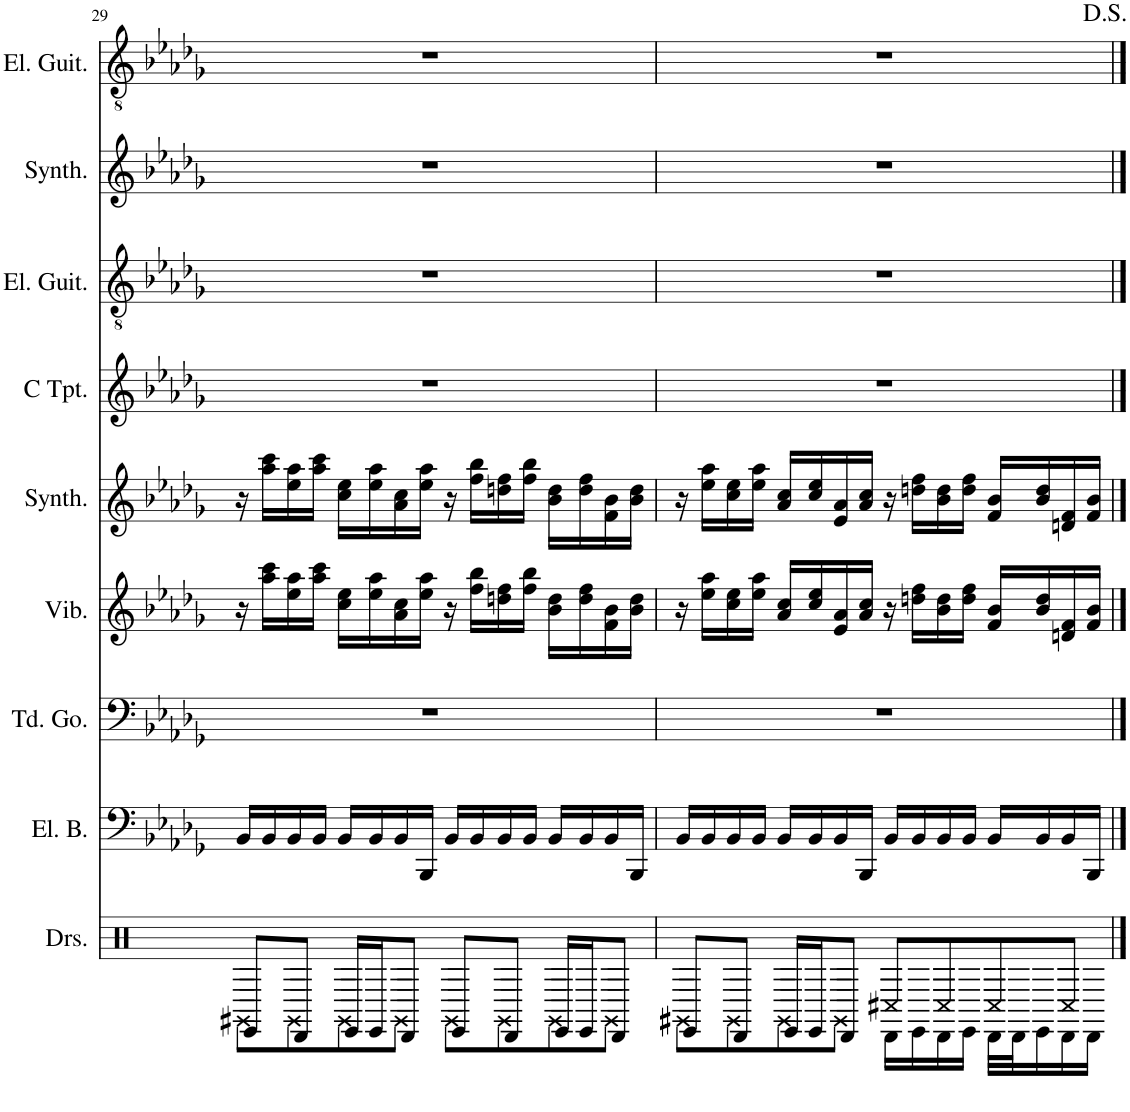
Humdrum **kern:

**kern	**kern	**kern	**kern	**kern	**kern	**kern	**kern	**kern
*part9	*part8	*part7	*part6	*part5	*part4	*part3	*part2	*part1
*staff9	*staff8	*staff7	*staff6	*staff5	*staff4	*staff3	*staff2	*staff1
*I"ドラムセット	*I"エレキベース	*I"チューンドゴング	*I"ビブラフォン	*I"正弦波	*I"C トランペット	*I"エレキギター	*I"オルガン	*I"エレキギター
!!LO:PB:g=z
*clefX	*clefF4	*clefF4	*clefG2	*clefG2	*clefG2	*clefGv2	*clefG2	*clefGv2
*	*Trd7c12	*	*	*	*	*	*	*
*k[]	*k[b-e-a-d-g-]	*k[b-e-a-d-g-]	*k[b-e-a-d-g-]	*k[b-e-a-d-g-]	*k[b-e-a-d-g-]	*k[b-e-a-d-g-]	*k[b-e-a-d-g-]	*k[b-e-a-d-g-]
*M4/4	*M4/4	*M4/4	*M4/4	*M4/4	*M4/4	*M4/4	*M4/4	*M4/4
=29	=29	=29	=29	=29	=29	=29	=29	=29
*^	*	*	*	*	*	*	*	*
8EE/L	8GG#X\L	16BB-/LL	1r	16r	16r	1r	1r	1r	1r
.	.	16BB-/	.	16aa-\ 16ccc\LL	16aa-\ 16ccc\LL	.	.	.	.
8DD/J	8GG\	16BB-/	.	16ee-\ 16aa-\	16ee-\ 16aa-\	.	.	.	.
.	.	16BB-/JJ	.	16aa-\ 16ccc\JJ	16aa-\ 16ccc\JJ	.	.	.	.
16EE/LL	8GG\	16BB-/LL	.	16cc\ 16ee-\LL	16cc\ 16ee-\LL	.	.	.	.
16EE/J	.	16BB-/	.	16ee-\ 16aa-\	16ee-\ 16aa-\	.	.	.	.
8DD/J	8GG\J	16BB-/	.	16a-\ 16cc\	16a-\ 16cc\	.	.	.	.
.	.	16BBB-/JJ	.	16ee-\ 16aa-\JJ	16ee-\ 16aa-\JJ	.	.	.	.
8EE/L	8GG\L	16BB-/LL	.	16r	16r	.	.	.	.
.	.	16BB-/	.	16ff\ 16bb-\LL	16ff\ 16bb-\LL	.	.	.	.
8DD/J	8GG\	16BB-/	.	16ddn\ 16ff\	16ddn\ 16ff\	.	.	.	.
.	.	16BB-/JJ	.	16ff\ 16bb-\JJ	16ff\ 16bb-\JJ	.	.	.	.
16EE/LL	8GG\	16BB-/LL	.	16b-\ 16dd\LL	16b-\ 16dd\LL	.	.	.	.
16EE/J	.	16BB-/	.	16dd\ 16ff\	16dd\ 16ff\	.	.	.	.
8DD/J	8GG\J	16BB-/	.	16f\ 16b-\	16f\ 16b-\	.	.	.	.
.	.	16BBB-/JJ	.	16b-\ 16dd\JJ	16b-\ 16dd\JJ	.	.	.	.
=30	=30	=30	=30	=30	=30	=30	=30	=30	=30
8EE/L	8GG#X\L	16BB-/LL	1r	16r	16r	1r	1r	1r	1r
.	.	16BB-/	.	16ee-\ 16aa-\LL	16ee-\ 16aa-\LL	.	.	.	.
8DD/J	8GG\	16BB-/	.	16cc\ 16ee-\	16cc\ 16ee-\	.	.	.	.
.	.	16BB-/JJ	.	16ee-\ 16aa-\JJ	16ee-\ 16aa-\JJ	.	.	.	.
16EE/LL	8GG\	16BB-/LL	.	16a-/ 16cc/LL	16a-/ 16cc/LL	.	.	.	.
16EE/J	.	16BB-/	.	16cc/ 16ee-/	16cc/ 16ee-/	.	.	.	.
8DD/J	8GG\J	16BB-/	.	16e-/ 16a-/	16e-/ 16a-/	.	.	.	.
.	.	16BBB-/JJ	.	16a-/ 16cc/JJ	16a-/ 16cc/JJ	.	.	.	.
16DD\LL	8C#X/L	16BB-/LL	.	16r	16r	.	.	.	.
16EE\	.	16BB-/	.	16ddn\ 16ff\LL	16ddn\ 16ff\LL	.	.	.	.
16DD\	8C/	16BB-/	.	16b-\ 16dd\	16b-\ 16dd\	.	.	.	.
16EE\JJ	.	16BB-/JJ	.	16dd\ 16ff\JJ	16dd\ 16ff\JJ	.	.	.	.
32DD\LLL	8C/	16BB-/LL	.	16f/ 16b-/LL	16f/ 16b-/LL	.	.	.	.
32DD\J	.	.	.	.	.	.	.	.	.
16EE\	.	16BB-/	.	16b-/ 16dd/	16b-/ 16dd/	.	.	.	.
16DD\	8C/J	16BB-/	.	16dn/ 16f/	16dn/ 16f/	.	.	.	.
16DD\JJ	.	16BBB-/JJ	.	16f/ 16b-/JJ	16f/ 16b-/JJ	.	.	.	.
*v	*v	*	*	*	*	*	*	*	*
==	==	==	==	==	==	==	==	==
*-	*-	*-	*-	*-	*-	*-	*-	*-
